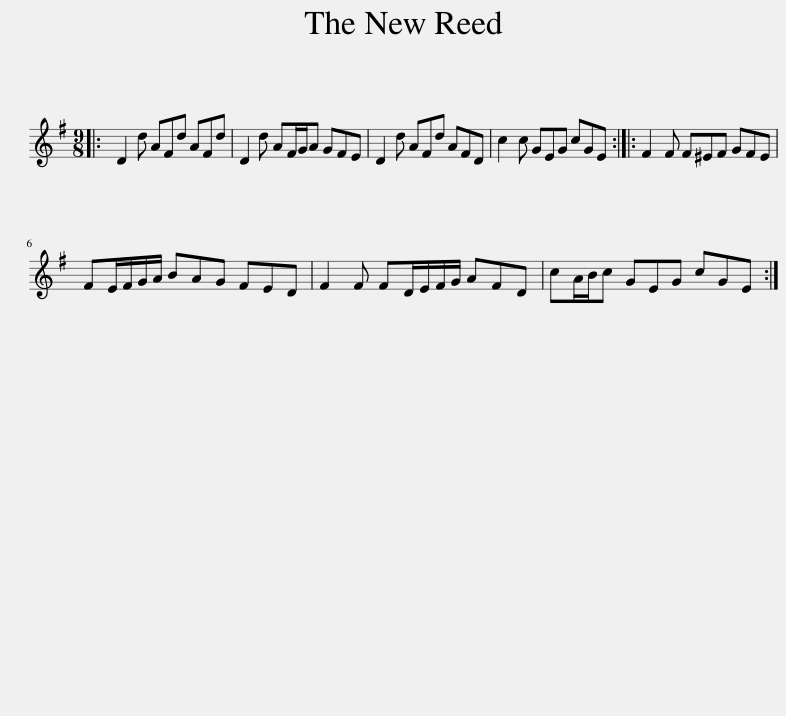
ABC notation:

X:1
L:1/8
M:9/8
I:linebreak $
K:G
V:1 treble
V:1
|: D2 d AFd AFd | D2 d AF/G/A GFE | D2 d AFd AFD | c2 c GEG cGE :: F2 F F^EF GFE |$ %5
 FE/F/G/A/ BAG FED | F2 F FD/E/F/G/ AFD | cA/B/c GEG cGE :| %8
